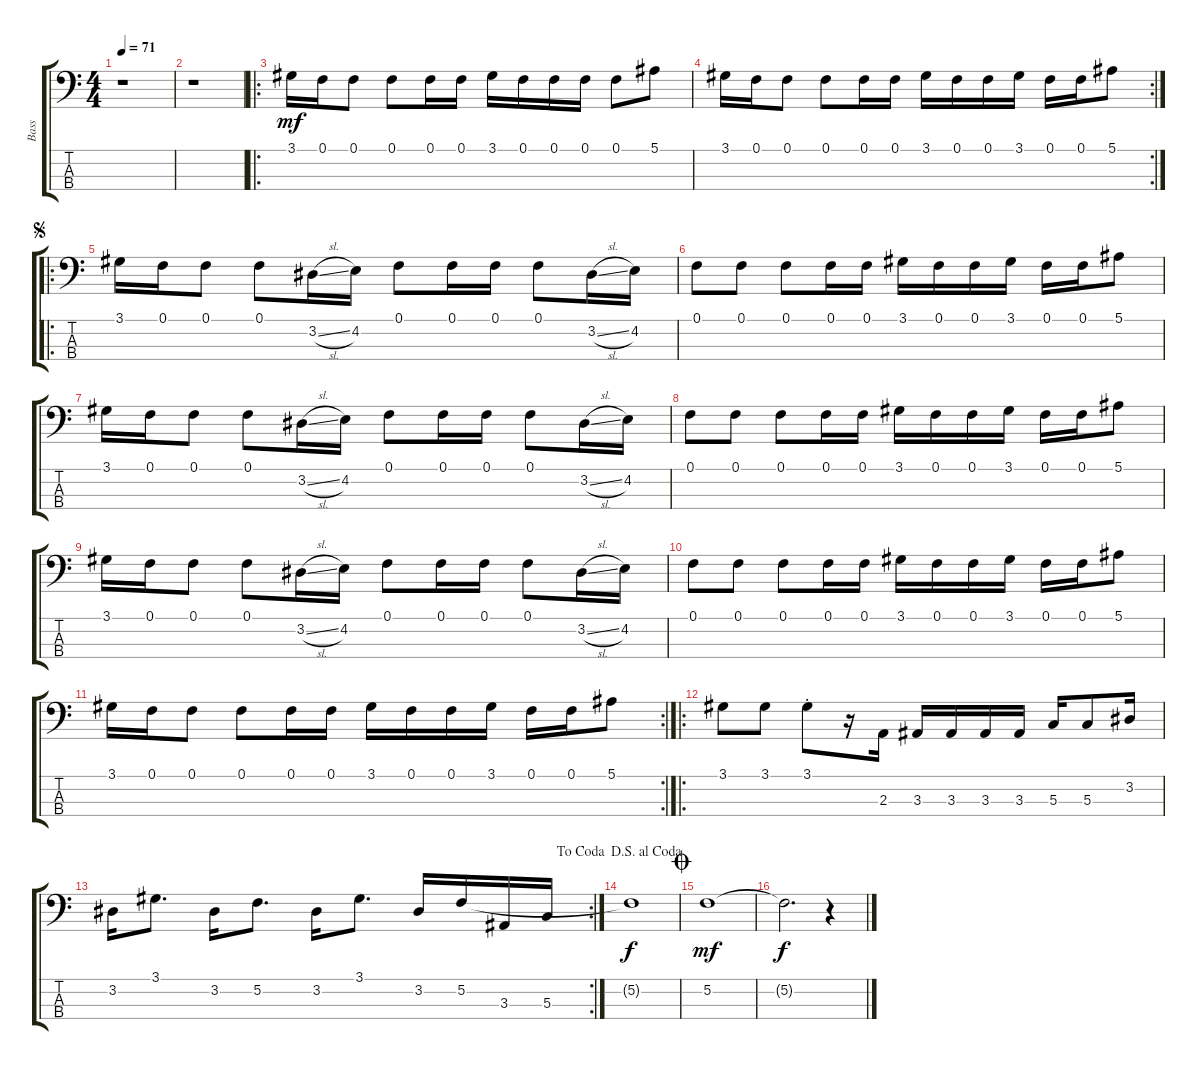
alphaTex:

\track ("Bass" "Bass") {instrument electricbassfinger}
\staff {score tabs}
\tuning (F2 C2 G1 D1) {hide}
\ts (4 4)
\tempo 71
\clef f4
\ks c
r.1{dy mf instrument electricbassfinger} |
r.1 |
\ro
3.1.16 0.1.16 0.1.8 0.1.8 0.1.16 0.1.16 3.1.16 0.1.16 0.1.16 0.1.16 0.1.8 5.1.8 |
\rc 2
3.1.16 0.1.16 0.1.8 0.1.8 0.1.16 0.1.16 3.1.16 0.1.16 0.1.16 3.1.16 0.1.16 0.1.16 5.1.8 |
\ro
\jump segno
3.1.16 0.1.16 0.1.8 0.1.8 3.2{sl}.16 4.2.16 0.1.8 0.1.16 0.1.16 0.1.8 3.2{sl}.16 4.2.16 |
0.1.8 0.1.8 0.1.8 0.1.16 0.1.16 3.1.16 0.1.16 0.1.16 3.1.16 0.1.16 0.1.16 5.1.8 |
3.1.16 0.1.16 0.1.8 0.1.8 3.2{sl}.16 4.2.16 0.1.8 0.1.16 0.1.16 0.1.8 3.2{sl}.16 4.2.16 |
0.1.8 0.1.8 0.1.8 0.1.16 0.1.16 3.1.16 0.1.16 0.1.16 3.1.16 0.1.16 0.1.16 5.1.8 |
3.1.16 0.1.16 0.1.8 0.1.8 3.2{sl}.16 4.2.16 0.1.8 0.1.16 0.1.16 0.1.8 3.2{sl}.16 4.2.16 |
0.1.8 0.1.8 0.1.8 0.1.16 0.1.16 3.1.16 0.1.16 0.1.16 3.1.16 0.1.16 0.1.16 5.1.8 |
\rc 2
3.1.16 0.1.16 0.1.8 0.1.8 0.1.16 0.1.16 3.1.16 0.1.16 0.1.16 3.1.16 0.1.16 0.1.16 5.1.8 |
\ro
3.1.8 3.1.8 3.1{st}.8 r.16 2.3.16 3.3.16 3.3.16 3.3.16 3.3.16 5.3.16 5.3.8 3.2.16 |
\rc 2
\jump dacoda
3.2.16 3.1.8{d} 3.2.16 5.2.8{d} 3.2.16 3.1.8{d} 3.2.16 5.2.16 3.3.16 5.3.16 |
\jump dalsegnoalcoda
5.2{t}.1{dy f} |
\jump coda
5.2.1{dy mf} |
5.2{t}.2{d dy f} r.4
